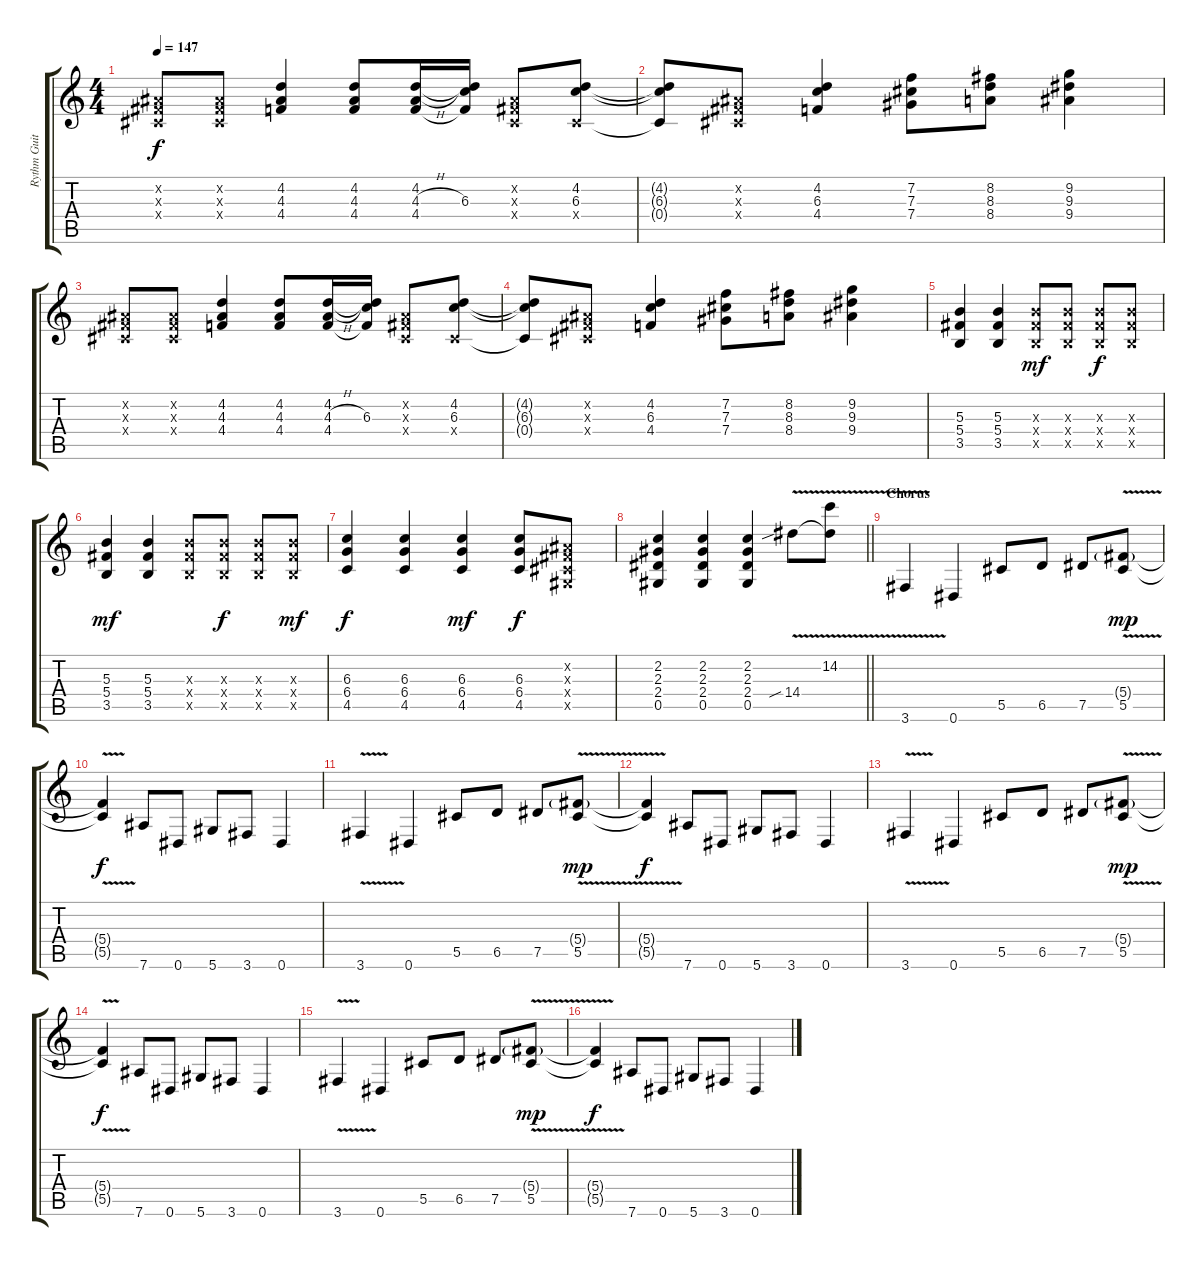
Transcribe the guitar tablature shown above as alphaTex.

\track ("Rythm Guitar (Ryan Roxie)" "Rythm Guit") {instrument overdrivenguitar}
\staff {score tabs}
\tuning (Eb4 Bb3 Gb3 Db3 Ab2 Eb2) {hide}
\ts (4 4)
\tempo 147
\clef g2
\ks c
(0.2{x} 0.3{x} 0.4{x}).8{dy f} (0.2{x} 0.3{x} 0.4{x}).8 (4.2 4.3 4.4).4 (4.2 4.3 4.4).8 (4.2 4.3{h} 4.4).16 (4.2{t} 6.3 4.4{t}).16 (0.2{x} 0.3{x} 0.4{x}).8 (4.2 6.3 0.4{x}).8 |
(4.2{t} 6.3{t} 0.4{t}).8 (0.2{x} 0.3{x} 0.4{x}).8 (4.2 6.3 4.4).4 (7.2 7.3 7.4).8 (8.2 8.3 8.4).8 (9.2 9.3 9.4).4 |
(0.2{x} 0.3{x} 0.4{x}).8 (0.2{x} 0.3{x} 0.4{x}).8 (4.2 4.3 4.4).4 (4.2 4.3 4.4).8 (4.2 4.3{h} 4.4).16 (4.2{t} 6.3 4.4{t}).16 (0.2{x} 0.3{x} 0.4{x}).8 (4.2 6.3 0.4{x}).8 |
(4.2{t} 6.3{t} 0.4{t}).8 (0.2{x} 0.3{x} 0.4{x}).8 (4.2 6.3 4.4).4 (7.2 7.3 7.4).8 (8.2 8.3 8.4).8 (9.2 9.3 9.4).4 |
(5.3 5.4 3.5).4 (5.3 5.4 3.5).4 (5.3{x} 5.4{x} 3.5{x}).8{dy mf} (5.3{x} 5.4{x} 3.5{x}).8 (5.3{x} 5.4{x} 3.5{x}).8{dy f} (5.3{x} 5.4{x} 3.5{x}).8 |
(5.3 5.4 3.5).4{dy mf} (5.3 5.4 3.5).4 (5.3{x} 5.4{x} 3.5{x}).8 (5.3{x} 5.4{x} 3.5{x}).8{dy f} (5.3{x} 5.4{x} 3.5{x}).8 (5.3{x} 5.4{x} 3.5{x}).8{dy mf} |
(6.3 6.4 4.5).4{dy f} (6.3 6.4 4.5).4 (6.3 6.4 4.5).4{dy mf} (6.3 6.4 4.5).8{dy f} (0.2{x} 0.3{x} 0.4{x} 0.5{x}).8 |
\barLineRight lightlight
(2.2 2.3 2.4 0.5).4 (2.2 2.3 2.4 0.5).4 (2.2 2.3 2.4 0.5).4 14.4{v sib}.8 (14.2{v} 14.4{t}).8 |
\section ("" "Chorus")
3.6{v}.4 0.6.4 5.5.8 6.5.8 7.5.8 (5.4{v g} 5.5{v}).8{dy mp} |
(5.4{t} 5.5{t}).4{dy f} 7.6.8 0.6.8 5.6.8 3.6.8 0.6.4 |
3.6{v}.4 0.6.4 5.5.8 6.5.8 7.5.8 (5.4{v g} 5.5{v}).8{dy mp} |
(5.4{t} 5.5{t}).4{dy f} 7.6.8 0.6.8 5.6.8 3.6.8 0.6.4 |
3.6{v}.4 0.6.4 5.5.8 6.5.8 7.5.8 (5.4{v g} 5.5{v}).8{dy mp} |
(5.4{t} 5.5{t}).4{dy f} 7.6.8 0.6.8 5.6.8 3.6.8 0.6.4 |
3.6{v}.4 0.6.4 5.5.8 6.5.8 7.5.8 (5.4{v g} 5.5{v}).8{dy mp} |
(5.4{t} 5.5{t}).4{dy f} 7.6.8 0.6.8 5.6.8 3.6.8 0.6.4
